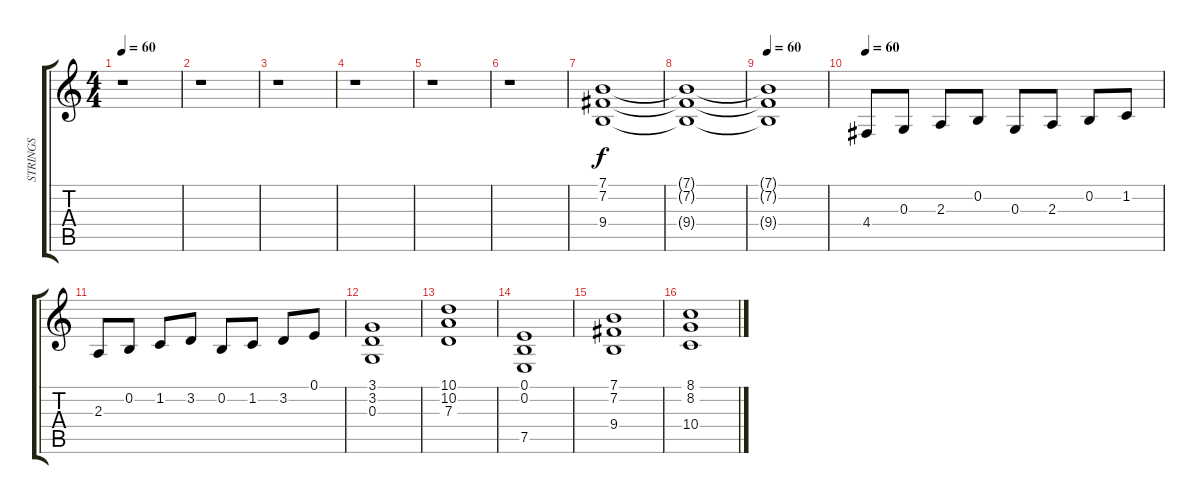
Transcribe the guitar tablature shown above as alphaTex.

\track (" STRINGS " " STRINGS ") {instrument stringensemble2}
\staff {score tabs}
\tuning (E4 B3 G3 D3 A2 E2) {hide}
\ts (4 4)
\tempo 60
\clef g2
\ks c
r.1{dy f} |
r.1 |
r.1 |
r.1 |
r.1 |
r.1 |
(7.1 7.2 9.4).1{volume 0} |
(7.1{t} 7.2{t} 9.4{t}).1 |
\tempo 60
(7.1{t} 7.2{t} 9.4{t}).1 |
\tempo 60
4.4.8{volume 8} 0.3.8 2.3.8 0.2.8 0.3.8 2.3.8 0.2.8 1.2.8 |
2.3.8 0.2.8 1.2.8 3.2.8 0.2.8 1.2.8 3.2.8 0.1.8 |
(3.1 3.2 0.3).1 |
(10.1 10.2 7.3).1 |
(0.1 0.2 7.5).1 |
(7.1 7.2 9.4).1 |
(8.1 8.2 10.4).1
